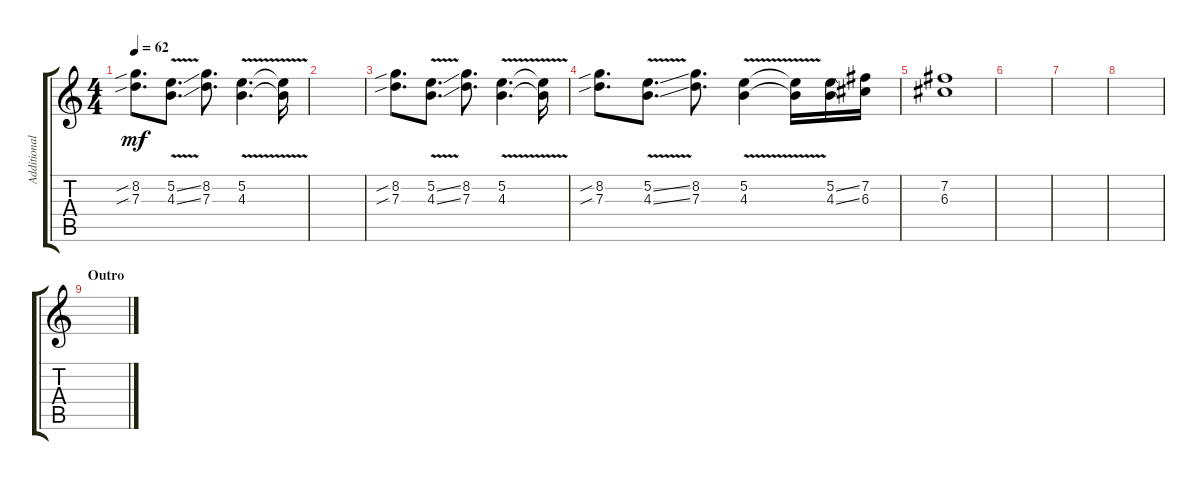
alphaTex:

\track ("Additional Guitar" "Additional") {instrument distortionguitar}
\staff {score tabs}
\tuning (E4 B3 G3 D3 A2 E2) {hide}
\ts (4 4)
\tempo 62
\clef g2
\ks c
(8.2{sib} 7.3{sib}).8{d dy mf} (5.2{v ss} 4.3{v ss}).8{d} (8.2 7.3).8{d} (5.2{v} 4.3{v}).4{d} (5.2{t} 4.3{t}).16 |
|
(8.2{sib} 7.3{sib}).8{d} (5.2{v ss} 4.3{v ss}).8{d} (8.2 7.3).8{d} (5.2{v} 4.3{v}).4{d} (5.2{t} 4.3{t}).16 |
(8.2{sib} 7.3{sib}).8{d} (5.2{v ss} 4.3{v ss}).8{d} (8.2 7.3).8{d} (5.2{v} 4.3{v}).4 (5.2{t} 4.3{t}).16 (5.2{ss} 4.3{ss}).16 (7.2 6.3).16 |
(7.2 6.3).1 |
|
|
|
\section ("" "Outro")
